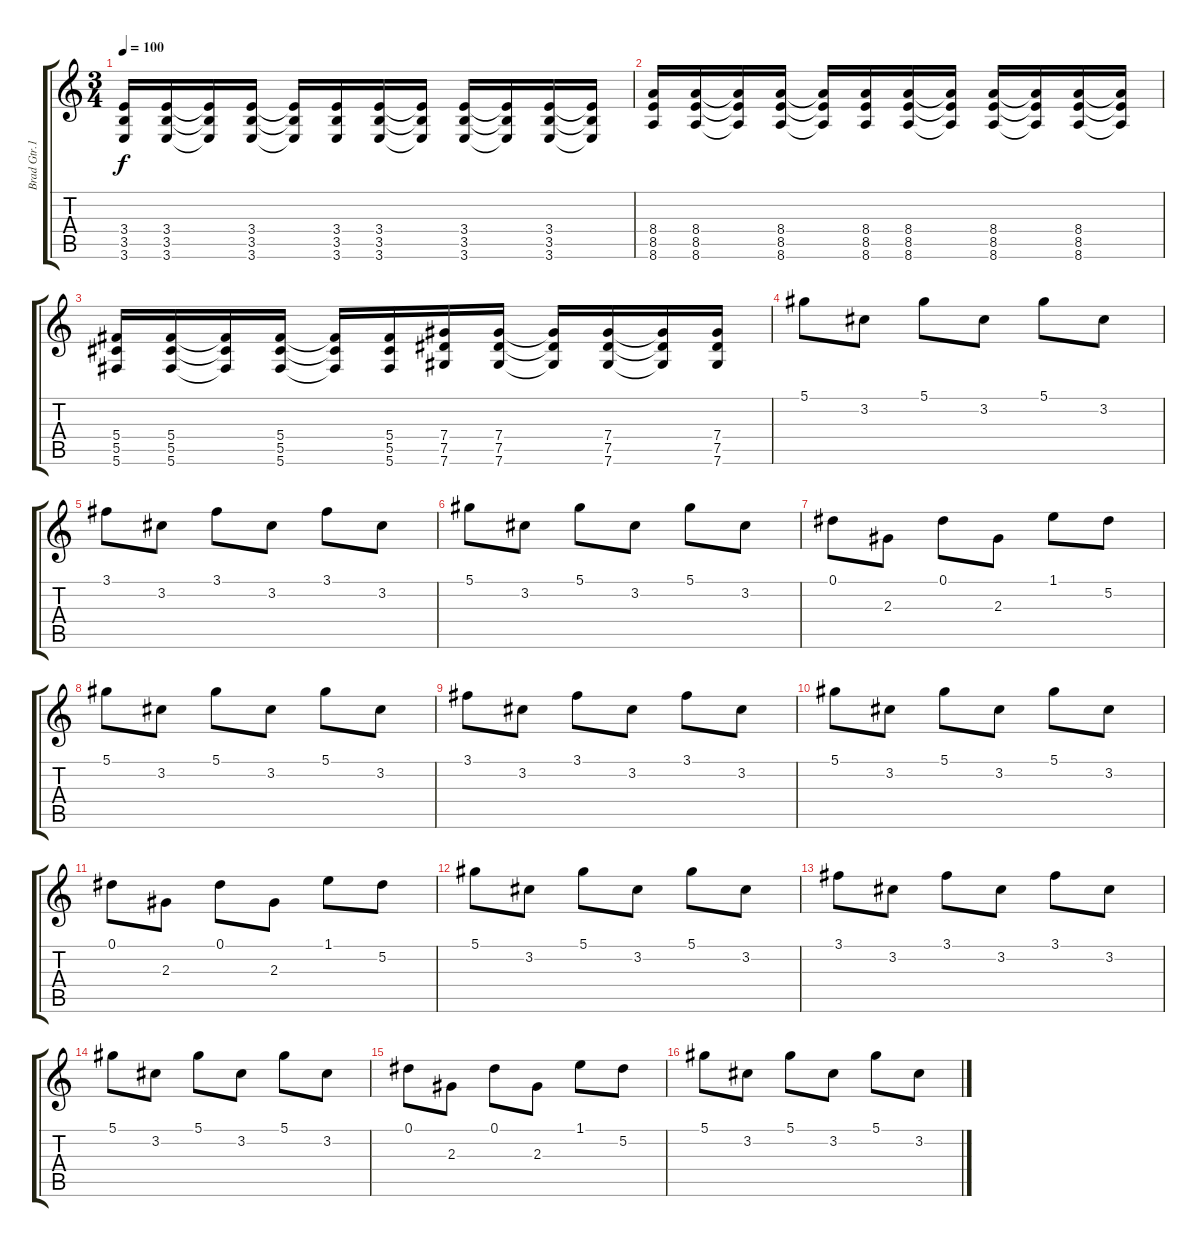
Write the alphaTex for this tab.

\track ("Brad Gtr.1" "Brad Gtr.1") {instrument distortionguitar}
\staff {score tabs}
\tuning (Eb4 Bb3 Gb3 Db3 Ab2 Db2) {hide}
\ts (3 4)
\tempo 100
\clef g2
\ks c
(3.4 3.5 3.6).16{dy f} (3.4 3.5 3.6).16 (3.4{t} 3.5{t} 3.6{t}).16 (3.4 3.5 3.6).16 (3.4{t} 3.5{t} 3.6{t}).16 (3.4 3.5 3.6).16 (3.4 3.5 3.6).16 (3.4{t} 3.5{t} 3.6{t}).16 (3.4 3.5 3.6).16 (3.4{t} 3.5{t} 3.6{t}).16 (3.4 3.5 3.6).16 (3.4{t} 3.5{t} 3.6{t}).16 |
(8.4 8.5 8.6).16 (8.4 8.5 8.6).16 (8.4{t} 8.5{t} 8.6{t}).16 (8.4 8.5 8.6).16 (8.4{t} 8.5{t} 8.6{t}).16 (8.4 8.5 8.6).16 (8.4 8.5 8.6).16 (8.4{t} 8.5{t} 8.6{t}).16 (8.4 8.5 8.6).16 (8.4{t} 8.5{t} 8.6{t}).16 (8.4 8.5 8.6).16 (8.4{t} 8.5{t} 8.6{t}).16 |
(5.4 5.5 5.6).16 (5.4 5.5 5.6).16 (5.4{t} 5.5{t} 5.6{t}).16 (5.4 5.5 5.6).16 (5.4{t} 5.5{t} 5.6{t}).16 (5.4 5.5 5.6).16 (7.4 7.5 7.6).16 (7.4 7.5 7.6).16 (7.4{t} 7.5{t} 7.6{t}).16 (7.4 7.5 7.6).16 (7.4{t} 7.5{t} 7.6{t}).16 (7.4 7.5 7.6).16 |
5.1.8{volume 11 balance 8} 3.2.8 5.1.8 3.2.8 5.1.8 3.2.8 |
3.1.8 3.2.8 3.1.8 3.2.8 3.1.8 3.2.8 |
5.1.8 3.2.8 5.1.8 3.2.8 5.1.8 3.2.8 |
0.1.8 2.3.8 0.1.8 2.3.8 1.1.8 5.2.8 |
5.1.8 3.2.8 5.1.8 3.2.8 5.1.8 3.2.8 |
3.1.8 3.2.8 3.1.8 3.2.8 3.1.8 3.2.8 |
5.1.8 3.2.8 5.1.8 3.2.8 5.1.8 3.2.8 |
0.1.8 2.3.8 0.1.8 2.3.8 1.1.8 5.2.8 |
5.1.8 3.2.8 5.1.8 3.2.8 5.1.8 3.2.8 |
3.1.8 3.2.8 3.1.8 3.2.8 3.1.8 3.2.8 |
5.1.8 3.2.8 5.1.8 3.2.8 5.1.8 3.2.8 |
0.1.8 2.3.8 0.1.8 2.3.8 1.1.8 5.2.8 |
5.1.8 3.2.8 5.1.8 3.2.8 5.1.8 3.2.8
